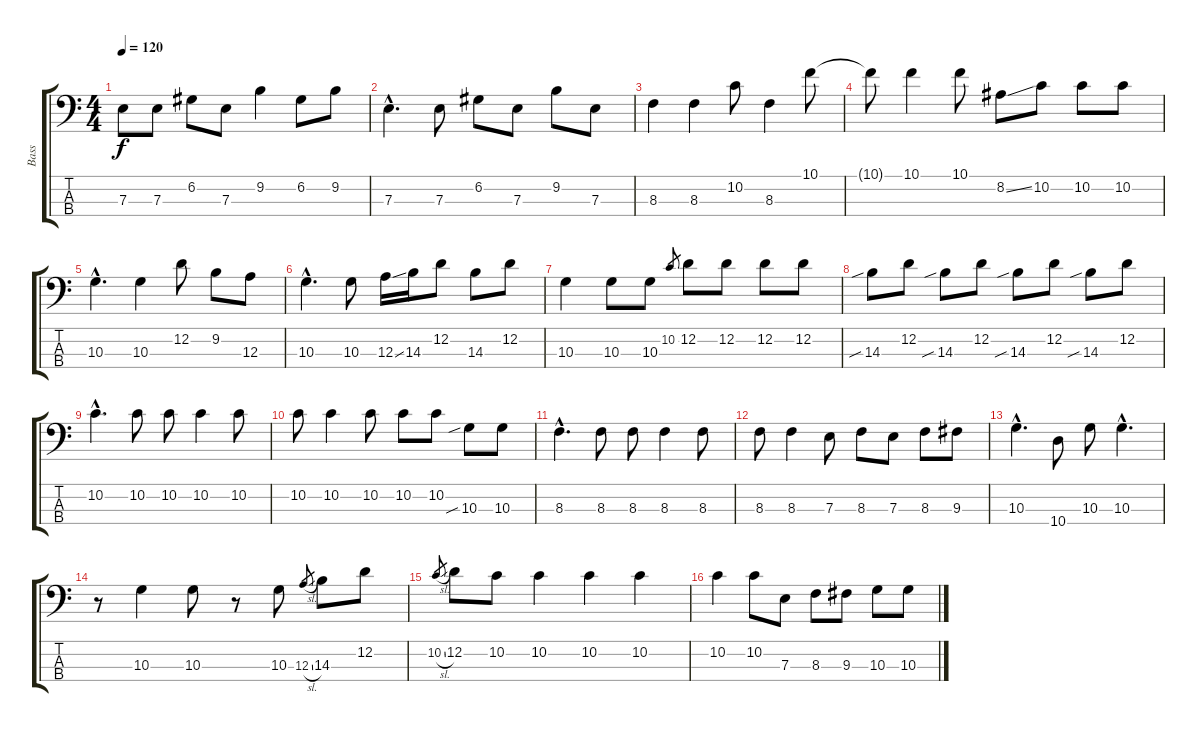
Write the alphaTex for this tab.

\track ("Bass" "Bass") {instrument electricbasspick}
\staff {score tabs}
\tuning (G2 D2 A1 E1) {hide}
\ts (4 4)
\tempo 120
\clef f4
\ks c
7.3.8{dy f} 7.3.8 6.2.8 7.3.8 9.2.4 6.2.8 9.2.8 |
7.3{hac}.4{d} 7.3.8 6.2.8 7.3.8 9.2.8 7.3.8 |
8.3.4 8.3.4 10.2.8 8.3.4 10.1.8 |
10.1{t}.8 10.1.4 10.1.8 8.2{ss}.8 10.2.8 10.2.8 10.2.8 |
10.3{hac}.4{d} 10.3.4 12.2.8 9.2.8 12.3.8 |
10.3{hac}.4{d} 10.3.8 12.3{ss}.16 14.3.16 12.2.8 14.3.8 12.2.8 |
10.3.4 10.3.8 10.3.8 10.2.8{gr} 12.2.8 12.2.8 12.2.8 12.2.8 |
14.3{sib}.8 12.2.8 14.3{sib}.8 12.2.8 14.3{sib}.8 12.2.8 14.3{sib}.8 12.2.8 |
10.2{hac}.4{d} 10.2.8 10.2.8 10.2.4 10.2.8 |
10.2.8 10.2.4 10.2.8 10.2.8 10.2.8 10.3{sib}.8 10.3.8 |
8.3{hac}.4{d} 8.3.8 8.3.8 8.3.4 8.3.8 |
8.3.8 8.3.4 7.3.8 8.3.8 7.3.8 8.3.8 9.3.8 |
10.3{hac}.4{d} 10.4.8 10.3.8 10.3{hac}.4{d} |
r.8 10.3.4 10.3.8 r.8 10.3.8 12.3{sl}.8{gr} 14.3.8 12.2.8 |
10.2{sl}.8{gr} 12.2.8 10.2.8 10.2.4 10.2.4 10.2.4 |
10.2.4 10.2.8 7.3.8 8.3.8 9.3.8 10.3.8 10.3.8
